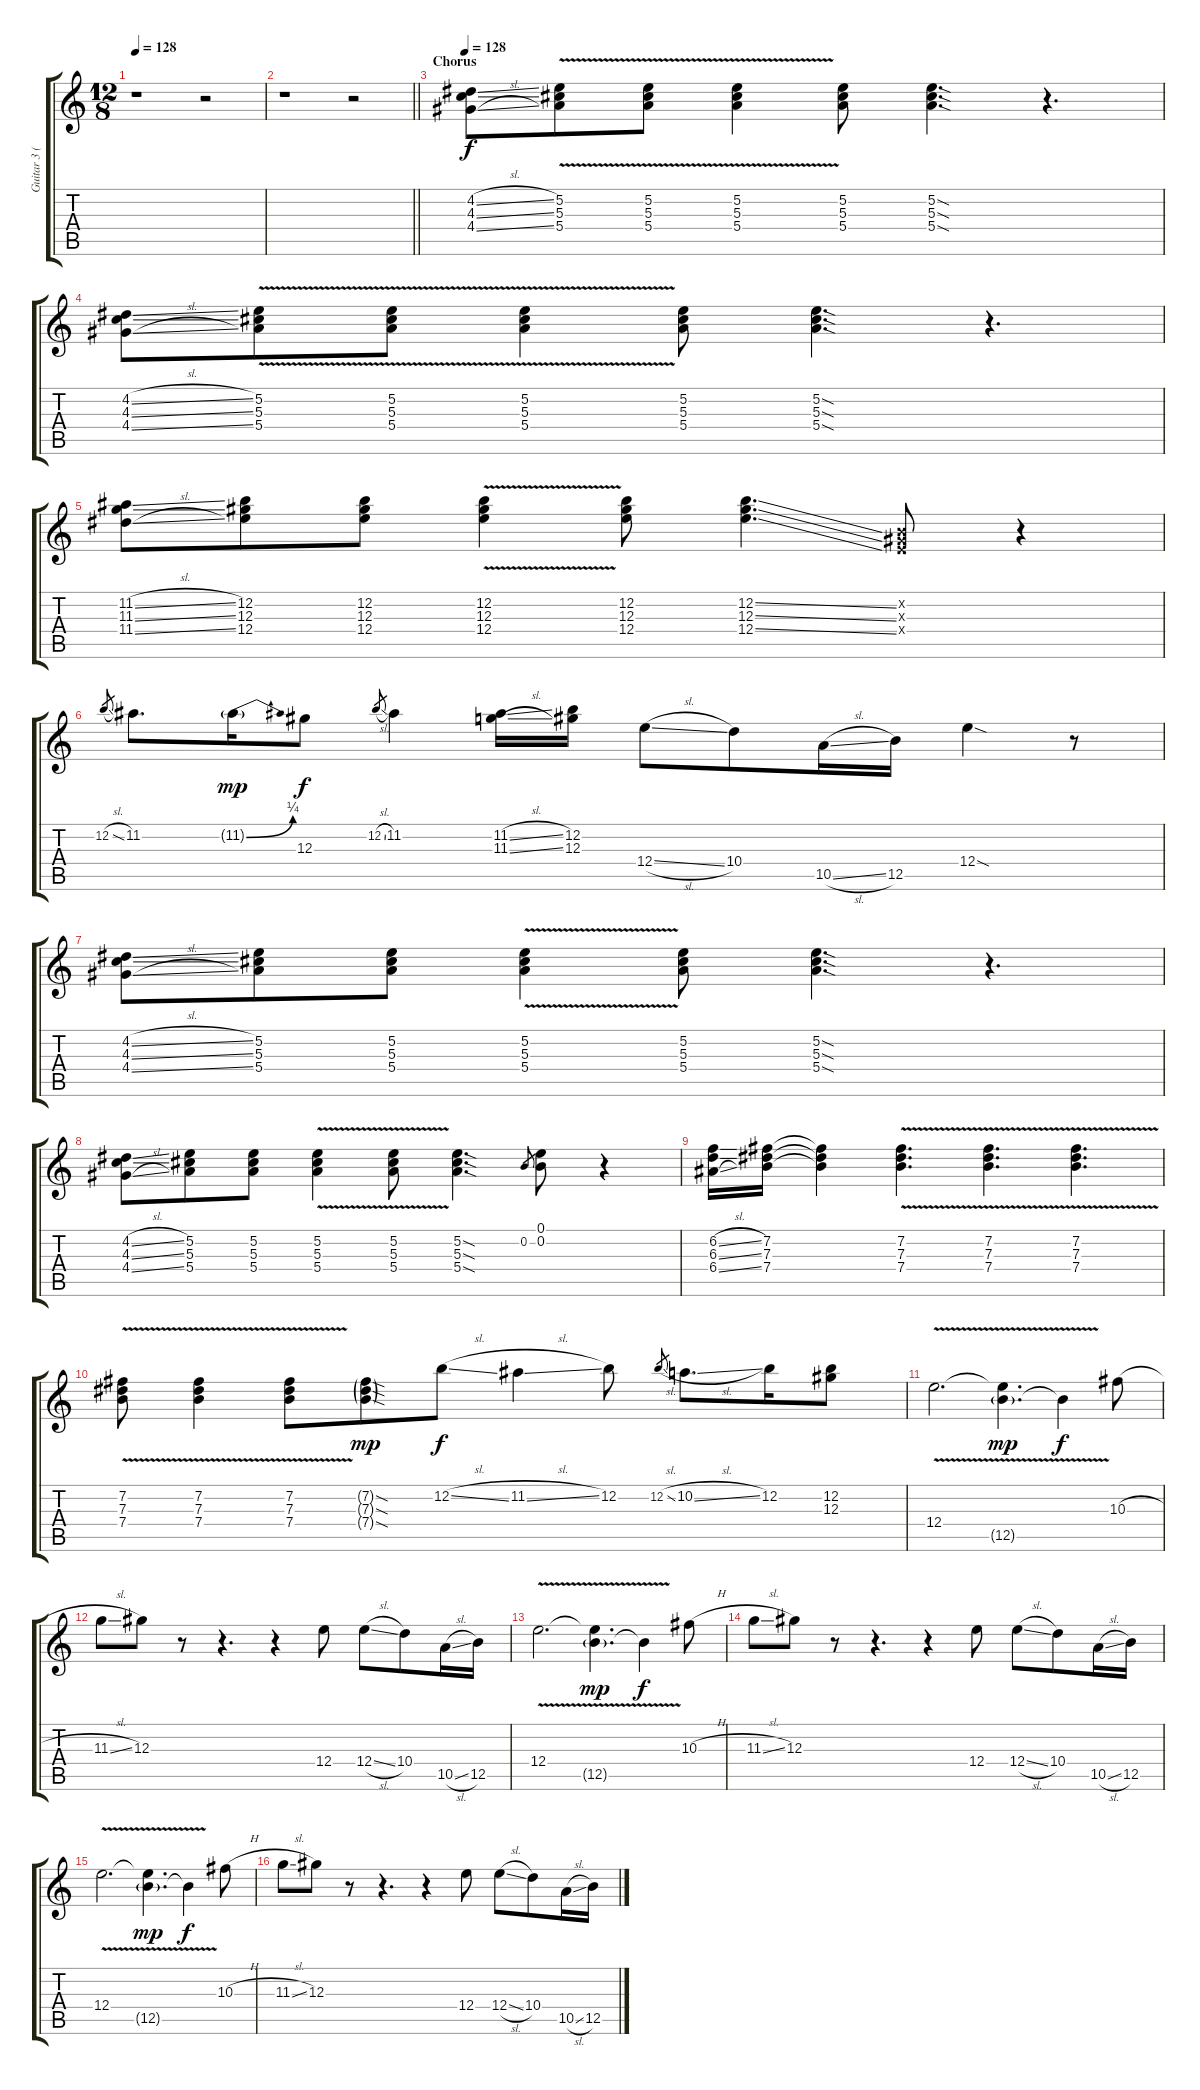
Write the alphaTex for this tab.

\track ("Guitar 3 (Slide - Open E Tuning)" "Guitar 3 (") {instrument overdrivenguitar}
\staff {score tabs}
\tuning (E4 B3 Ab3 E3 B2 E2) {hide}
\ts (12 8)
\tempo 128
\clef g2
\ks c
r.1{dy f} r.2 |
\barLineRight lightlight
r.1 r.2 |
\section ("" "Chorus")
\tempo 128
(4.2{sl} 4.3{sl} 4.4{sl}).8 (5.2{v} 5.3{v} 5.4{v}).8 (5.2{v} 5.3{v} 5.4{v}).8 (5.2{v} 5.3{v} 5.4{v}).4 (5.2 5.3 5.4).8 (5.2{sod} 5.3{sod} 5.4{sod}).4{d} r.4{d} |
(4.2{sl} 4.3{sl} 4.4{sl}).8 (5.2{v} 5.3{v} 5.4{v}).8 (5.2{v} 5.3{v} 5.4{v}).8 (5.2{v} 5.3{v} 5.4{v}).4 (5.2 5.3 5.4).8 (5.2{sod} 5.3{sod} 5.4{sod}).4{d} r.4{d} |
(11.2{sl} 11.3{sl} 11.4{sl}).8 (12.2 12.3 12.4).8 (12.2 12.3 12.4).8 (12.2{v} 12.3{v} 12.4{v}).4 (12.2 12.3 12.4).8 (12.2{ss} 12.3{ss} 12.4{ss}).4{d} (0.2{x} 0.3{x} 0.4{x}).8 r.4 |
12.2{sl}.8{gr} 11.2.8{d} 11.2{be (bend 0 0 60 1) g}.16{dy mp} 12.3.8{dy f} 12.2{sl}.8{gr} 11.2.4 (11.2{sl} 11.3{sl}).16 (12.2 12.3).16 12.4{sl}.8 10.4.8 10.5{sl}.16 12.5.16 12.4{sod}.4 r.8 |
(4.2{sl} 4.3{sl} 4.4{sl}).8 (5.2 5.3 5.4).8 (5.2 5.3 5.4).8 (5.2{v} 5.3{v} 5.4{v}).4 (5.2 5.3 5.4).8 (5.2{sod} 5.3{sod} 5.4{sod}).4{d} r.4{d} |
(4.2{sl} 4.3{sl} 4.4{sl}).8 (5.2 5.3 5.4).8 (5.2 5.3 5.4).8 (5.2{v} 5.3{v} 5.4{v}).4 (5.2{v} 5.3{v} 5.4{v}).8 (5.2{sod} 5.3{sod} 5.4{sod}).4{d} 0.2.8{gr} (0.1 0.2).8 r.4 |
(6.2{sl} 6.3{sl} 6.4{sl}).16 (7.2 7.3 7.4).16 (7.2{t} 7.3{t} 7.4{t}).4 (7.2{v} 7.3{v} 7.4{v}).4{d} (7.2{v} 7.3{v} 7.4{v}).4{d} (7.2{v} 7.3{v} 7.4{v}).4{d} |
(7.2{v} 7.3{v} 7.4{v}).8 (7.2{v} 7.3{v} 7.4{v}).4 (7.2{v} 7.3{v} 7.4{v}).8 (7.2{sod g} 7.3{sod g} 7.4{sod g}).8{dy mp} 12.2{sl}.8{dy f} 11.2{sl}.4 12.2.8 12.2{sl}.8{gr} 10.2{sl}.8{d} 12.2.16 (12.2 12.3).8 |
12.4{v}.2{d} (12.4{t} 12.5{v g}).4{d dy mp} 12.5{t}.4{dy f} 10.3{h}.8 |
11.3{sl}.8 12.3.8 r.8 r.4{d} r.4 12.4.8 12.4{sl}.8 10.4.8 10.5{sl}.16 12.5.16 |
12.4{v}.2{d} (12.4{t} 12.5{v g}).4{d dy mp} 12.5{t}.4{dy f} 10.3{h}.8 |
11.3{sl}.8 12.3.8 r.8 r.4{d} r.4 12.4.8 12.4{sl}.8 10.4.8 10.5{sl}.16 12.5.16 |
12.4{v}.2{d} (12.4{t} 12.5{v g}).4{d dy mp} 12.5{t}.4{dy f} 10.3{h}.8 |
11.3{sl}.8 12.3.8 r.8 r.4{d} r.4 12.4.8 12.4{sl}.8 10.4.8 10.5{sl}.16 12.5.16
